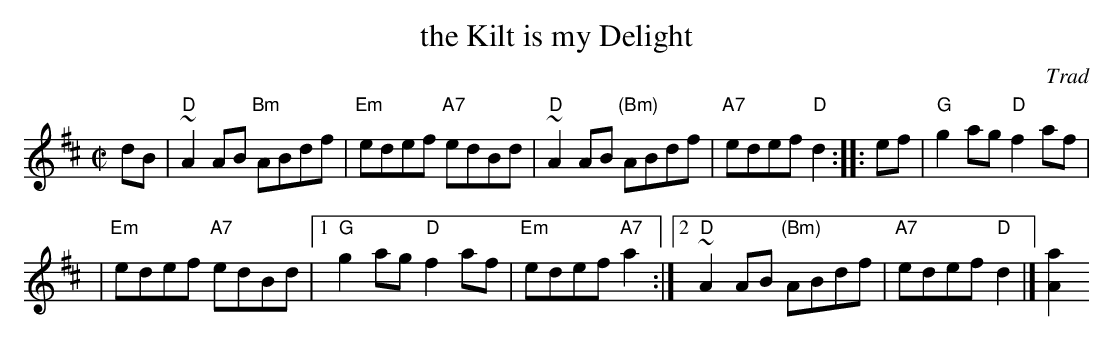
X:1
T: the Kilt is my Delight
O: Trad
M: C|
L: 1/8
K: D
dB \
| "D"~A2AB "Bm"ABdf | "Em"edef "A7"edBd |\
"D"~A2AB "(Bm)"ABdf | "A7"edef "D"d2 :: ef |\
"G"g2ag "D"f2af |
| "Em"edef "A7"edBd \
|1 "G"g2ag "D"f2af | "Em"edef "A7"a2 \
:|2 "D"~A2AB "(Bm)"ABdf | "A7"edef "D"d2 |][a2A2]
